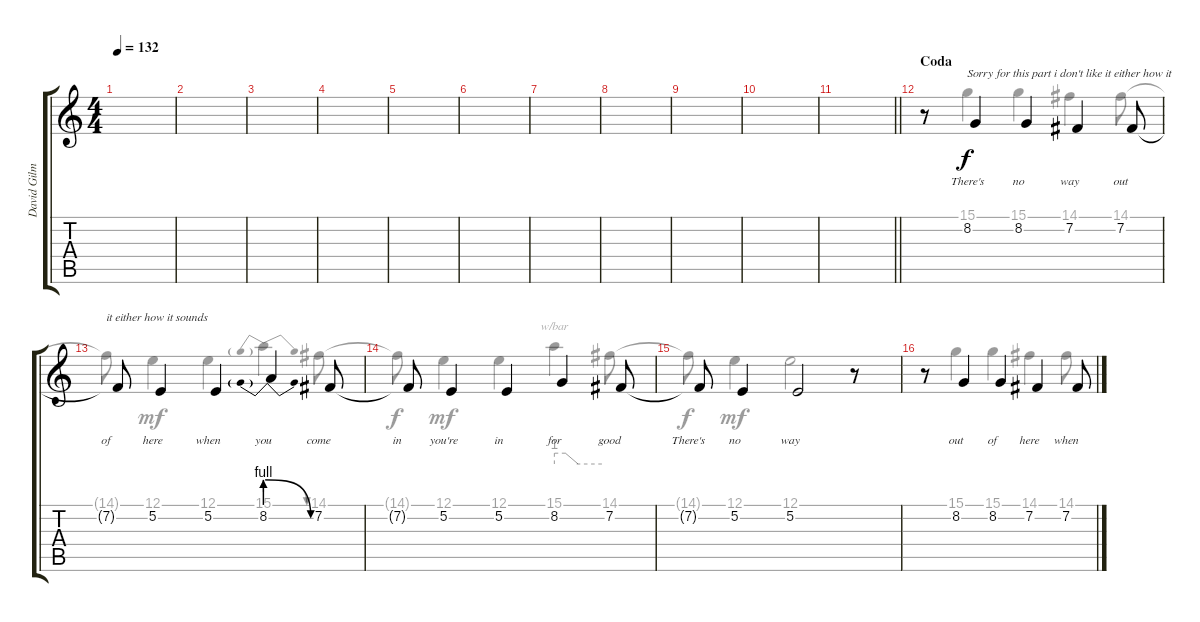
\track ("David Gilmour - Voice" "David Gilm") {instrument synthvoice}
\staff {score tabs}
\tuning (E4 B3 G3 D3 A2 E2) {hide}
\voice
\ts (4 4)
\tempo 132
\clef g2
\ks c
|
|
|
|
|
|
|
|
|
|
\barLineRight lightlight
|
\section ("" "Coda")
r.8{instrument choiraahs} 8.2.4{txt "Sorry for this part i don't like it either how it " lyrics (0 "") lyrics (1 "There's") lyrics (2 "") lyrics (3 "") lyrics (4 "")} 8.2.4{lyrics (0 "") lyrics (1 "no") lyrics (2 "") lyrics (3 "") lyrics (4 "")} 7.2.4{lyrics (0 "") lyrics (1 "way") lyrics (2 "") lyrics (3 "") lyrics (4 "")} 7.2.8{lyrics (0 "") lyrics (1 "out") lyrics (2 "") lyrics (3 "") lyrics (4 "")} |
7.2{t}.8{txt "it either how it sounds" lyrics (0 "") lyrics (1 "of") lyrics (2 "") lyrics (3 "") lyrics (4 "")} 5.2.4{lyrics (0 "") lyrics (1 "here") lyrics (2 "") lyrics (3 "") lyrics (4 "")} 5.2.4{lyrics (0 "") lyrics (1 "when") lyrics (2 "") lyrics (3 "") lyrics (4 "")} 8.2{be (prebendrelease 0 4 60 0)}.4{lyrics (0 "") lyrics (1 "you") lyrics (2 "") lyrics (3 "") lyrics (4 "")} 7.2.8{lyrics (0 "") lyrics (1 "come") lyrics (2 "") lyrics (3 "") lyrics (4 "")} |
7.2{t}.8{lyrics (0 "") lyrics (1 "in") lyrics (2 "") lyrics (3 "") lyrics (4 "")} 5.2.4{lyrics (0 "") lyrics (1 "you're") lyrics (2 "") lyrics (3 "") lyrics (4 "")} 5.2.4{lyrics (0 "") lyrics (1 "in") lyrics (2 "") lyrics (3 "") lyrics (4 "")} 8.2.4{lyrics (0 "") lyrics (1 "for") lyrics (2 "") lyrics (3 "") lyrics (4 "")} 7.2.8{lyrics (0 "") lyrics (1 "good") lyrics (2 "") lyrics (3 "") lyrics (4 "")} |
7.2{t}.8{lyrics (0 "") lyrics (1 "There's") lyrics (2 "") lyrics (3 "") lyrics (4 "")} 5.2.4{lyrics (0 "") lyrics (1 "no") lyrics (2 "") lyrics (3 "") lyrics (4 "")} 5.2.2{lyrics (0 "") lyrics (1 "way") lyrics (2 "") lyrics (3 "") lyrics (4 "")} r.8 |
r.8{instrument choiraahs} 8.2.4{lyrics (0 "") lyrics (1 "out") lyrics (2 "") lyrics (3 "") lyrics (4 "")} 8.2.4{lyrics (0 "") lyrics (1 "of") lyrics (2 "") lyrics (3 "") lyrics (4 "")} 7.2.4{lyrics (0 "") lyrics (1 "here") lyrics (2 "") lyrics (3 "") lyrics (4 "")} 7.2.8{lyrics (0 "") lyrics (1 "when") lyrics (2 "") lyrics (3 "") lyrics (4 "")}
\voice
\clef g2
\ottava regular
\simile none
\ks c
|
|
|
|
|
|
|
|
|
|
\barLineRight lightlight
|
r.8 15.1.4 15.1.4 14.1.4 14.1.8 |
14.1{t}.8{dy f} 12.1.4{dy mf} 12.1.4 15.1{be (prebendrelease 0 4 60 0)}.4 14.1.8 |
14.1{t}.8{dy f} 12.1.4{dy mf} 12.1.4 15.1.4{tbe (custom default 0 4 14 4 30 0 60 0)} 14.1.8 |
14.1{t}.8{dy f} 12.1.4{dy mf} 12.1.2 r.8 |
r.8 15.1.4 15.1.4 14.1.4 14.1.8
